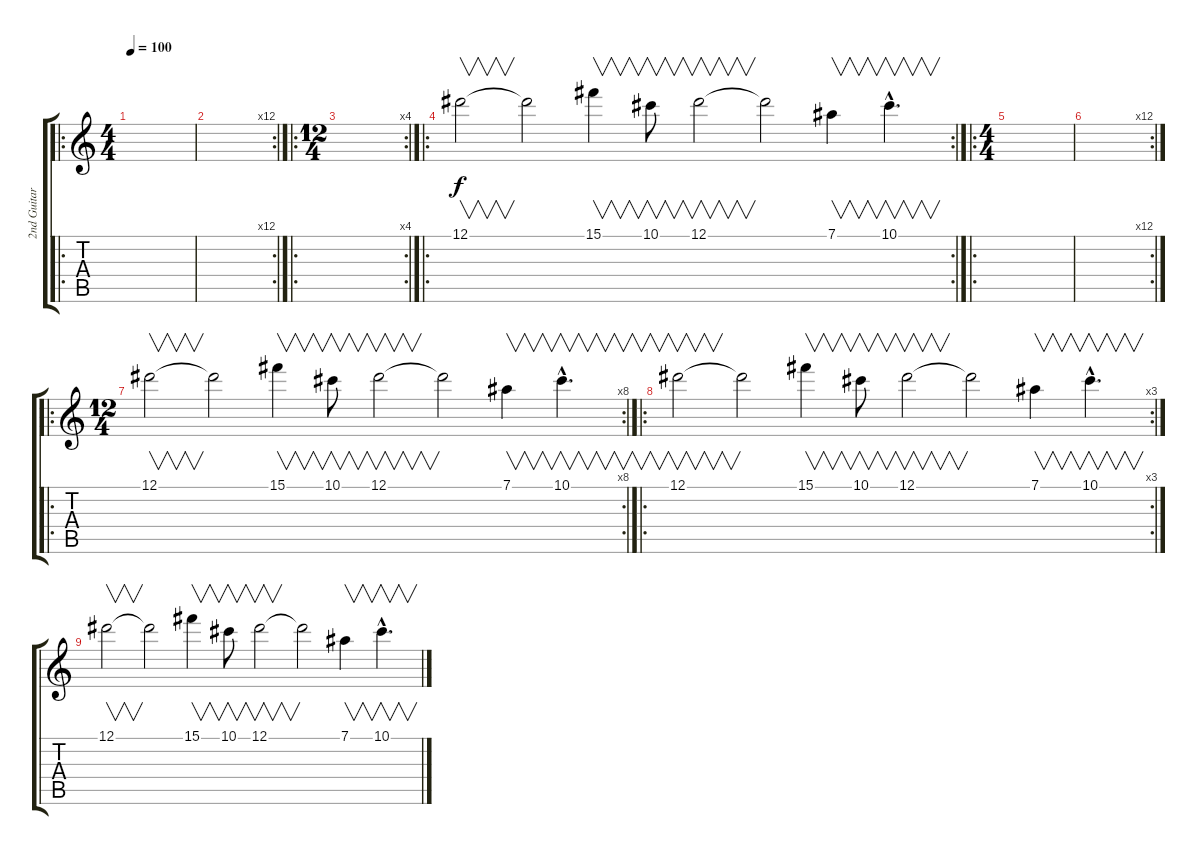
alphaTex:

\track ("2nd Guitar" "2nd Guitar") {instrument overdrivenguitar}
\staff {score tabs}
\tuning (Eb4 Bb3 Gb3 Db3 Ab2 Eb2) {hide}
\ro
\ts (4 4)
\tempo 100
\clef g2
\ks c
|
\rc 12
|
\ro
\rc 4
\ts (12 4)
|
\ro
\rc 2
12.1.2{v} 12.1{t}.2 15.1.4{v} 10.1.8{v} 12.1.2{v} 12.1{t}.2 7.1.4{v} 10.1{hac}.4{v d} |
\ro
\ts (4 4)
|
\rc 12
|
\ro
\rc 8
\ts (12 4)
12.1.2{v} 12.1{t}.2 15.1.4{v} 10.1.8{v} 12.1.2{v} 12.1{t}.2 7.1.4{v} 10.1{hac}.4{v d} |
\ro
\rc 3
12.1.2{v} 12.1{t}.2 15.1.4{v} 10.1.8{v} 12.1.2{v} 12.1{t}.2 7.1.4{v} 10.1{hac}.4{v d} |
12.1.2{v} 12.1{t}.2 15.1.4{v} 10.1.8{v} 12.1.2{v} 12.1{t}.2 7.1.4{v} 10.1{hac}.4{v d}
